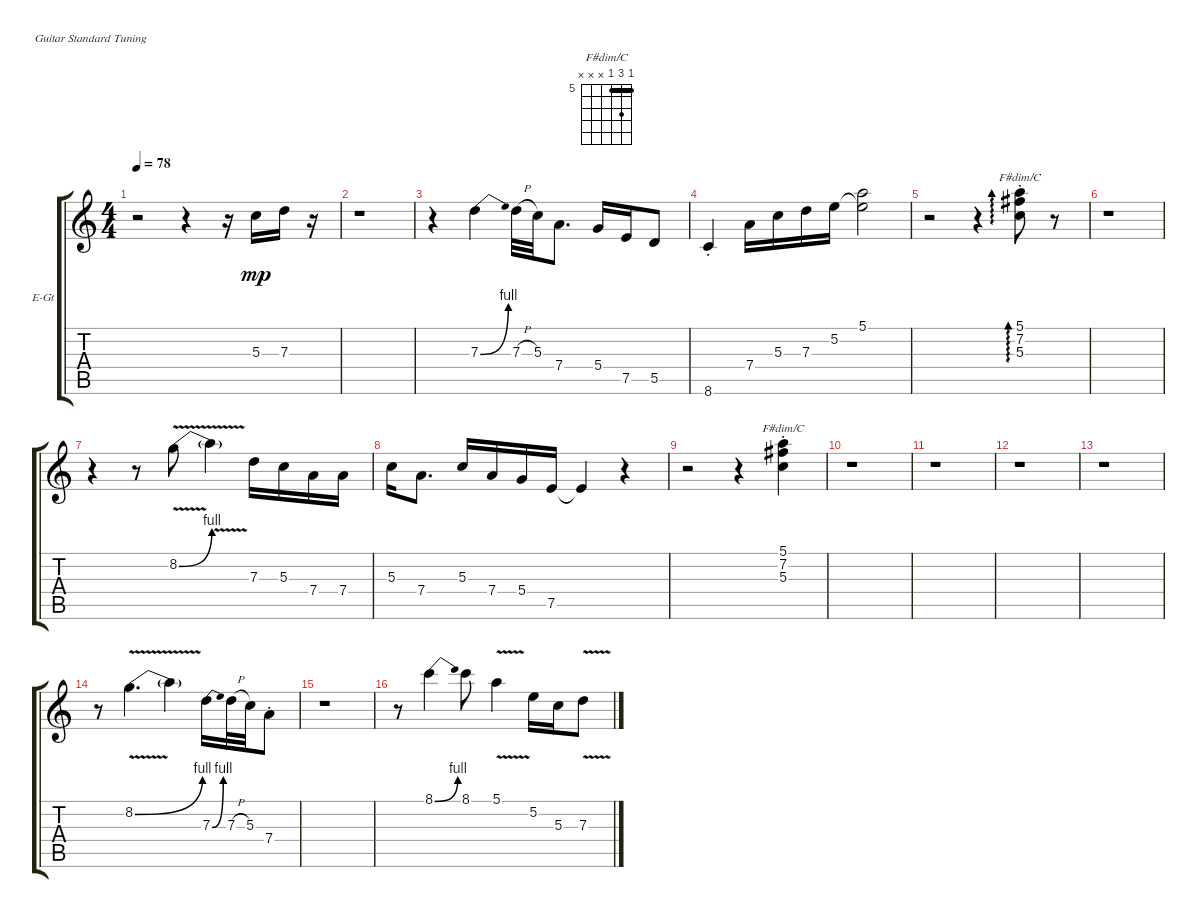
\defaultSystemsLayout 4
\bracketExtendMode groupsimilarinstruments
\firstSystemTrackNameOrientation horizontal
\otherSystemsTrackNameOrientation horizontal
\track ("Electric Guitar" "E-Gt") {instrument electricguitarclean}
\staff {score tabs}
\tuning (E4 B3 G3 D3 A2 E2)
\chord ("F#dim/C" 5 7 5 x x x) {firstfret 5 barre 5}
\ts (4 4)
\tempo 78
\clef g2
\ks c
r.2{dy mp} r.4 r.16 5.3.16 7.3.16 r.16 |
r.1 |
r.4 7.3{be (bend 0 0 15 4)}.4 7.3{h}.32 5.3.32 7.4.8{d} 5.4.16 7.5.16 5.5.8 |
8.6{st}.4 7.4.16 5.3.16 7.3.16 5.2.16 (5.1 5.2{t}).2 |
r.2 r.4 (5.1{st} 7.2{st} 5.3{st}).8{ad 0 ch "F#dim/C"} r.8 |
r.1 |
r.4 r.8 8.2{be (bend 0 0 15 4) v}.8 8.2{v t}.4 7.3.16 5.3.16 7.4.16 7.4.16 |
5.3.16 7.4.8{d} 5.3.16 7.4.16 5.4.16 7.5.16 7.5{t}.4 r.4 |
r.2 r.4 (5.3{st} 7.2{st} 5.1{st}).4{ch "F#dim/C"} |
r.1 |
r.1 |
r.1 |
r.1 |
r.8 8.2{be (bend 0 0 6 4) v}.4{d} 8.2{t}.4 7.3{be (bend 0 0 10.799999999999999 4)}.16 7.3{h}.32 5.3.32 7.4{st}.8 |
r.1 |
r.8 8.1{be (bend 0 0 9 4)}.4 8.1.8 5.1{v}.4 5.2.16 5.3.16 7.3{v}.8
